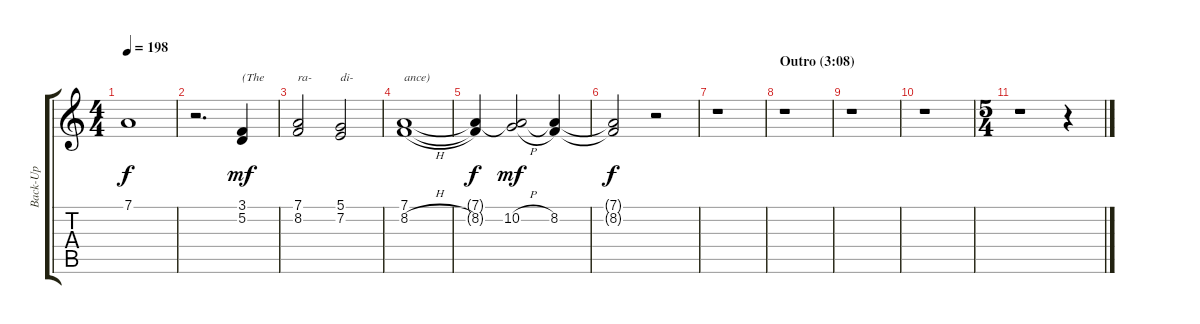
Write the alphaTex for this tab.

\track ("Back-Up" "Back-Up") {instrument viola}
\staff {score tabs}
\tuning (D4 A3 F3 C3 G2 C2) {hide}
\ts (4 4)
\tempo 198
\clef g2
\ks c
7.1{t}.1{dy f} |
r.2{d} (3.1 5.2).4{txt "(The" dy mf} |
(7.1 8.2).2{txt "ra-"} (5.1 7.2).2{txt "di-"} |
(7.1 8.2{h}).1{txt "ance)"} |
(7.1{t} 8.2{t}).4{dy f} (7.1{t} 10.2{h}).2{dy mf} (7.1{t} 8.2).4 |
(7.1{t} 8.2{t}).2{dy f} r.2 |
r.1 |
\section ("" "Outro (3:08)")
r.1 |
r.1 |
r.1 |
\ts (5 4)
r.1 r.4
